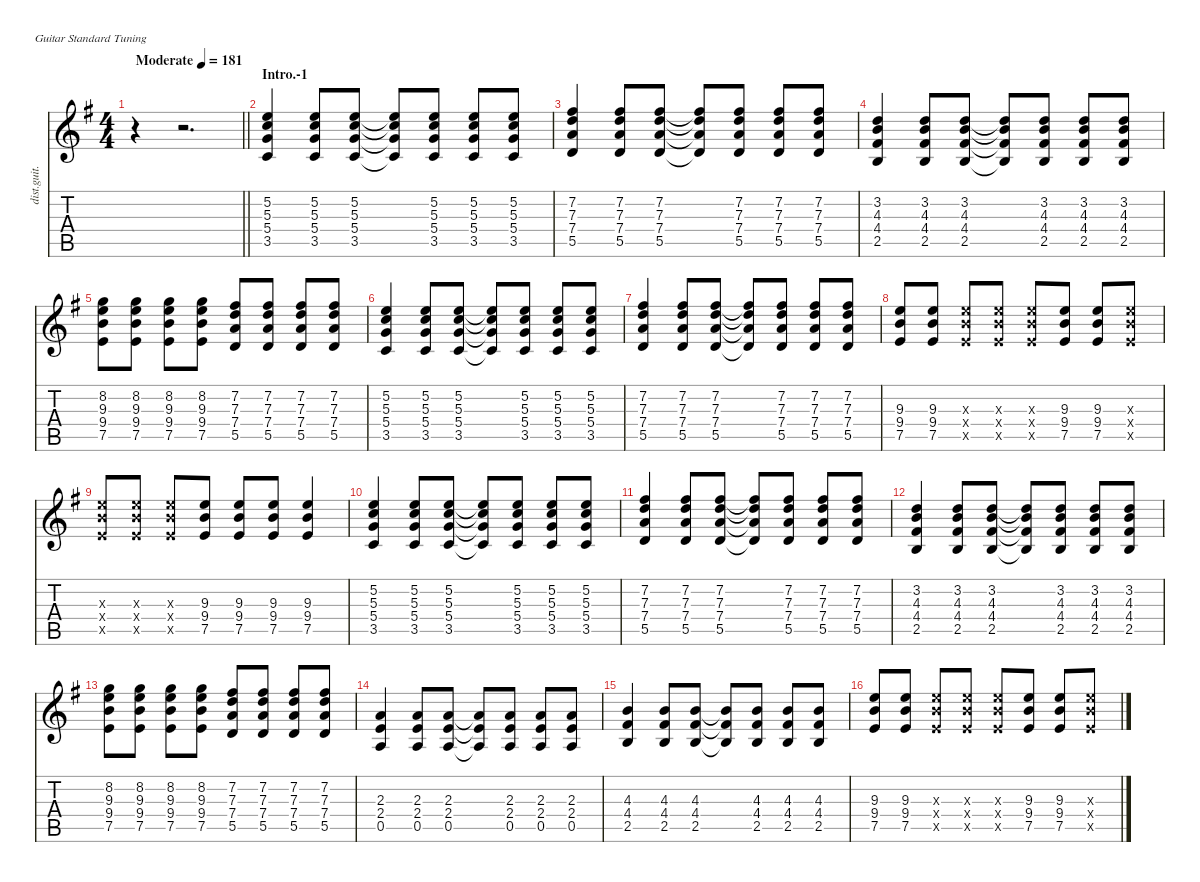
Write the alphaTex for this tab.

\defaultSystemsLayout 4
\hideDynamics
\bracketExtendMode nobrackets
\track ("Guitar I" "dist.guit.") {instrument distortionguitar}
\staff {score tabs}
\tuning (E4 B3 G3 D3 A2 E2)
\ts (4 4)
\beaming (8 2 2 2 2)
\tempo (181 "Moderate")
\clef g2
\barLineRight lightlight
\ks g
r.4{dy f instrument distortionguitar} r.2{d} |
\section ("" "Intro.-1")
(5.2{acc forcenatural} 5.3{acc forcenatural} 5.4{acc forcenatural} 3.5{acc forcenatural}).4 (5.2{acc forcenatural} 5.3{acc forcenatural} 5.4{acc forcenatural} 3.5{acc forcenatural}).8 (5.2{acc forcenatural} 5.3{acc forcenatural} 5.4{acc forcenatural} 3.5{acc forcenatural}).8 (5.2{t acc forcenatural} 5.3{t acc forcenatural} 5.4{t acc forcenatural} 3.5{t acc forcenatural}).8 (5.2{acc forcenatural} 5.3{acc forcenatural} 5.4{acc forcenatural} 3.5{acc forcenatural}).8 (5.2{acc forcenatural} 5.3{acc forcenatural} 5.4{acc forcenatural} 3.5{acc forcenatural}).8 (5.2{acc forcenatural} 5.3{acc forcenatural} 5.4{acc forcenatural} 3.5{acc forcenatural}).8 |
(7.2{acc #} 7.3{acc forcenatural} 7.4{acc forcenatural} 5.5{acc forcenatural}).4 (7.2{acc #} 7.3{acc forcenatural} 7.4{acc forcenatural} 5.5{acc forcenatural}).8 (7.2{acc #} 7.3{acc forcenatural} 7.4{acc forcenatural} 5.5{acc forcenatural}).8 (7.2{t acc #} 7.3{t acc forcenatural} 7.4{t acc forcenatural} 5.5{t acc forcenatural}).8 (7.2{acc #} 7.3{acc forcenatural} 7.4{acc forcenatural} 5.5{acc forcenatural}).8 (7.2{acc #} 7.3{acc forcenatural} 7.4{acc forcenatural} 5.5{acc forcenatural}).8 (7.2{acc #} 7.3{acc forcenatural} 7.4{acc forcenatural} 5.5{acc forcenatural}).8 |
(3.2{acc forcenatural} 4.3{acc forcenatural} 4.4{acc #} 2.5{acc forcenatural}).4 (3.2{acc forcenatural} 4.3{acc forcenatural} 4.4{acc #} 2.5{acc forcenatural}).8 (3.2{acc forcenatural} 4.3{acc forcenatural} 4.4{acc #} 2.5{acc forcenatural}).8 (3.2{t acc forcenatural} 4.3{t acc forcenatural} 4.4{t acc #} 2.5{t acc forcenatural}).8 (3.2{acc forcenatural} 4.3{acc forcenatural} 4.4{acc #} 2.5{acc forcenatural}).8 (3.2{acc forcenatural} 4.3{acc forcenatural} 4.4{acc #} 2.5{acc forcenatural}).8 (3.2{acc forcenatural} 4.3{acc forcenatural} 4.4{acc #} 2.5{acc forcenatural}).8 |
(8.2{acc forcenatural} 9.3{acc forcenatural} 9.4{acc forcenatural} 7.5{acc forcenatural}).8 (8.2{acc forcenatural} 9.3{acc forcenatural} 9.4{acc forcenatural} 7.5{acc forcenatural}).8 (8.2{acc forcenatural} 9.3{acc forcenatural} 9.4{acc forcenatural} 7.5{acc forcenatural}).8 (8.2{acc forcenatural} 9.3{acc forcenatural} 9.4{acc forcenatural} 7.5{acc forcenatural}).8 (7.2{acc #} 7.3{acc forcenatural} 7.4{acc forcenatural} 5.5{acc forcenatural}).8 (7.2{acc #} 7.3{acc forcenatural} 7.4{acc forcenatural} 5.5{acc forcenatural}).8 (7.2{acc #} 7.3{acc forcenatural} 7.4{acc forcenatural} 5.5{acc forcenatural}).8 (7.2{acc #} 7.3{acc forcenatural} 7.4{acc forcenatural} 5.5{acc forcenatural}).8 |
(5.2{acc forcenatural} 5.3{acc forcenatural} 5.4{acc forcenatural} 3.5{acc forcenatural}).4 (5.2{acc forcenatural} 5.3{acc forcenatural} 5.4{acc forcenatural} 3.5{acc forcenatural}).8 (5.2{acc forcenatural} 5.3{acc forcenatural} 5.4{acc forcenatural} 3.5{acc forcenatural}).8 (5.2{t acc forcenatural} 5.3{t acc forcenatural} 5.4{t acc forcenatural} 3.5{t acc forcenatural}).8 (5.2{acc forcenatural} 5.3{acc forcenatural} 5.4{acc forcenatural} 3.5{acc forcenatural}).8 (5.2{acc forcenatural} 5.3{acc forcenatural} 5.4{acc forcenatural} 3.5{acc forcenatural}).8 (5.2{acc forcenatural} 5.3{acc forcenatural} 5.4{acc forcenatural} 3.5{acc forcenatural}).8 |
(7.2{acc #} 7.3{acc forcenatural} 7.4{acc forcenatural} 5.5{acc forcenatural}).4 (7.2{acc #} 7.3{acc forcenatural} 7.4{acc forcenatural} 5.5{acc forcenatural}).8 (7.2{acc #} 7.3{acc forcenatural} 7.4{acc forcenatural} 5.5{acc forcenatural}).8 (7.2{t acc #} 7.3{t acc forcenatural} 7.4{t acc forcenatural} 5.5{t acc forcenatural}).8 (7.2{acc #} 7.3{acc forcenatural} 7.4{acc forcenatural} 5.5{acc forcenatural}).8 (7.2{acc #} 7.3{acc forcenatural} 7.4{acc forcenatural} 5.5{acc forcenatural}).8 (7.2{acc #} 7.3{acc forcenatural} 7.4{acc forcenatural} 5.5{acc forcenatural}).8 |
(9.3{acc forcenatural} 9.4{acc forcenatural} 7.5{acc forcenatural}).8 (9.3{acc forcenatural} 9.4{acc forcenatural} 7.5{acc forcenatural}).8 (9.3{x acc forcenatural} 9.4{x acc forcenatural} 7.5{x acc forcenatural}).8 (9.3{x acc forcenatural} 9.4{x acc forcenatural} 7.5{x acc forcenatural}).8 (9.3{x acc forcenatural} 9.4{x acc forcenatural} 7.5{x acc forcenatural}).8 (9.3{acc forcenatural} 9.4{acc forcenatural} 7.5{acc forcenatural}).8 (9.3{acc forcenatural} 9.4{acc forcenatural} 7.5{acc forcenatural}).8 (9.3{x acc forcenatural} 9.4{x acc forcenatural} 7.5{x acc forcenatural}).8 |
(9.3{x acc forcenatural} 9.4{x acc forcenatural} 7.5{x acc forcenatural}).8 (9.3{x acc forcenatural} 9.4{x acc forcenatural} 7.5{x acc forcenatural}).8 (9.3{x acc forcenatural} 9.4{x acc forcenatural} 7.5{x acc forcenatural}).8 (9.3{acc forcenatural} 9.4{acc forcenatural} 7.5{acc forcenatural}).8 (9.3{acc forcenatural} 9.4{acc forcenatural} 7.5{acc forcenatural}).8 (9.3{acc forcenatural} 9.4{acc forcenatural} 7.5{acc forcenatural}).8 (9.3{acc forcenatural} 9.4{acc forcenatural} 7.5{acc forcenatural}).4 |
(5.2{acc forcenatural} 5.3{acc forcenatural} 5.4{acc forcenatural} 3.5{acc forcenatural}).4 (5.2{acc forcenatural} 5.3{acc forcenatural} 5.4{acc forcenatural} 3.5{acc forcenatural}).8 (5.2{acc forcenatural} 5.3{acc forcenatural} 5.4{acc forcenatural} 3.5{acc forcenatural}).8 (5.2{t acc forcenatural} 5.3{t acc forcenatural} 5.4{t acc forcenatural} 3.5{t acc forcenatural}).8 (5.2{acc forcenatural} 5.3{acc forcenatural} 5.4{acc forcenatural} 3.5{acc forcenatural}).8 (5.2{acc forcenatural} 5.3{acc forcenatural} 5.4{acc forcenatural} 3.5{acc forcenatural}).8 (5.2{acc forcenatural} 5.3{acc forcenatural} 5.4{acc forcenatural} 3.5{acc forcenatural}).8 |
(7.2{acc #} 7.3{acc forcenatural} 7.4{acc forcenatural} 5.5{acc forcenatural}).4 (7.2{acc #} 7.3{acc forcenatural} 7.4{acc forcenatural} 5.5{acc forcenatural}).8 (7.2{acc #} 7.3{acc forcenatural} 7.4{acc forcenatural} 5.5{acc forcenatural}).8 (7.2{t acc #} 7.3{t acc forcenatural} 7.4{t acc forcenatural} 5.5{t acc forcenatural}).8 (7.2{acc #} 7.3{acc forcenatural} 7.4{acc forcenatural} 5.5{acc forcenatural}).8 (7.2{acc #} 7.3{acc forcenatural} 7.4{acc forcenatural} 5.5{acc forcenatural}).8 (7.2{acc #} 7.3{acc forcenatural} 7.4{acc forcenatural} 5.5{acc forcenatural}).8 |
(3.2{acc forcenatural} 4.3{acc forcenatural} 4.4{acc #} 2.5{acc forcenatural}).4 (3.2{acc forcenatural} 4.3{acc forcenatural} 4.4{acc #} 2.5{acc forcenatural}).8 (3.2{acc forcenatural} 4.3{acc forcenatural} 4.4{acc #} 2.5{acc forcenatural}).8 (3.2{t acc forcenatural} 4.3{t acc forcenatural} 4.4{t acc #} 2.5{t acc forcenatural}).8 (3.2{acc forcenatural} 4.3{acc forcenatural} 4.4{acc #} 2.5{acc forcenatural}).8 (3.2{acc forcenatural} 4.3{acc forcenatural} 4.4{acc #} 2.5{acc forcenatural}).8 (3.2{acc forcenatural} 4.3{acc forcenatural} 4.4{acc #} 2.5{acc forcenatural}).8 |
(8.2{acc forcenatural} 9.3{acc forcenatural} 9.4{acc forcenatural} 7.5{acc forcenatural}).8 (8.2{acc forcenatural} 9.3{acc forcenatural} 9.4{acc forcenatural} 7.5{acc forcenatural}).8 (8.2{acc forcenatural} 9.3{acc forcenatural} 9.4{acc forcenatural} 7.5{acc forcenatural}).8 (8.2{acc forcenatural} 9.3{acc forcenatural} 9.4{acc forcenatural} 7.5{acc forcenatural}).8 (7.2{acc #} 7.3{acc forcenatural} 7.4{acc forcenatural} 5.5{acc forcenatural}).8 (7.2{acc #} 7.3{acc forcenatural} 7.4{acc forcenatural} 5.5{acc forcenatural}).8 (7.2{acc #} 7.3{acc forcenatural} 7.4{acc forcenatural} 5.5{acc forcenatural}).8 (7.2{acc #} 7.3{acc forcenatural} 7.4{acc forcenatural} 5.5{acc forcenatural}).8 |
(2.3{acc forcenatural} 2.4{acc forcenatural} 0.5{acc forcenatural}).4 (2.3{acc forcenatural} 2.4{acc forcenatural} 0.5{acc forcenatural}).8 (2.3{acc forcenatural} 2.4{acc forcenatural} 0.5{acc forcenatural}).8 (2.3{t acc forcenatural} 2.4{t acc forcenatural} 0.5{t acc forcenatural}).8 (2.3{acc forcenatural} 2.4{acc forcenatural} 0.5{acc forcenatural}).8 (2.3{acc forcenatural} 2.4{acc forcenatural} 0.5{acc forcenatural}).8 (2.3{acc forcenatural} 2.4{acc forcenatural} 0.5{acc forcenatural}).8 |
(4.3{acc forcenatural} 4.4{acc #} 2.5{acc forcenatural}).4 (4.3{acc forcenatural} 4.4{acc #} 2.5{acc forcenatural}).8 (4.3{acc forcenatural} 4.4{acc #} 2.5{acc forcenatural}).8 (4.3{t acc forcenatural} 4.4{t acc #} 2.5{t acc forcenatural}).8 (4.3{acc forcenatural} 4.4{acc #} 2.5{acc forcenatural}).8 (4.3{acc forcenatural} 4.4{acc #} 2.5{acc forcenatural}).8 (4.3{acc forcenatural} 4.4{acc #} 2.5{acc forcenatural}).8 |
(9.3{acc forcenatural} 9.4{acc forcenatural} 7.5{acc forcenatural}).8 (9.3{acc forcenatural} 9.4{acc forcenatural} 7.5{acc forcenatural}).8 (9.3{x acc forcenatural} 9.4{x acc forcenatural} 7.5{x acc forcenatural}).8 (9.3{x acc forcenatural} 9.4{x acc forcenatural} 7.5{x acc forcenatural}).8 (9.3{x acc forcenatural} 9.4{x acc forcenatural} 7.5{x acc forcenatural}).8 (9.3{acc forcenatural} 9.4{acc forcenatural} 7.5{acc forcenatural}).8 (9.3{acc forcenatural} 9.4{acc forcenatural} 7.5{acc forcenatural}).8 (9.3{x acc forcenatural} 9.4{x acc forcenatural} 7.5{x acc forcenatural}).8
